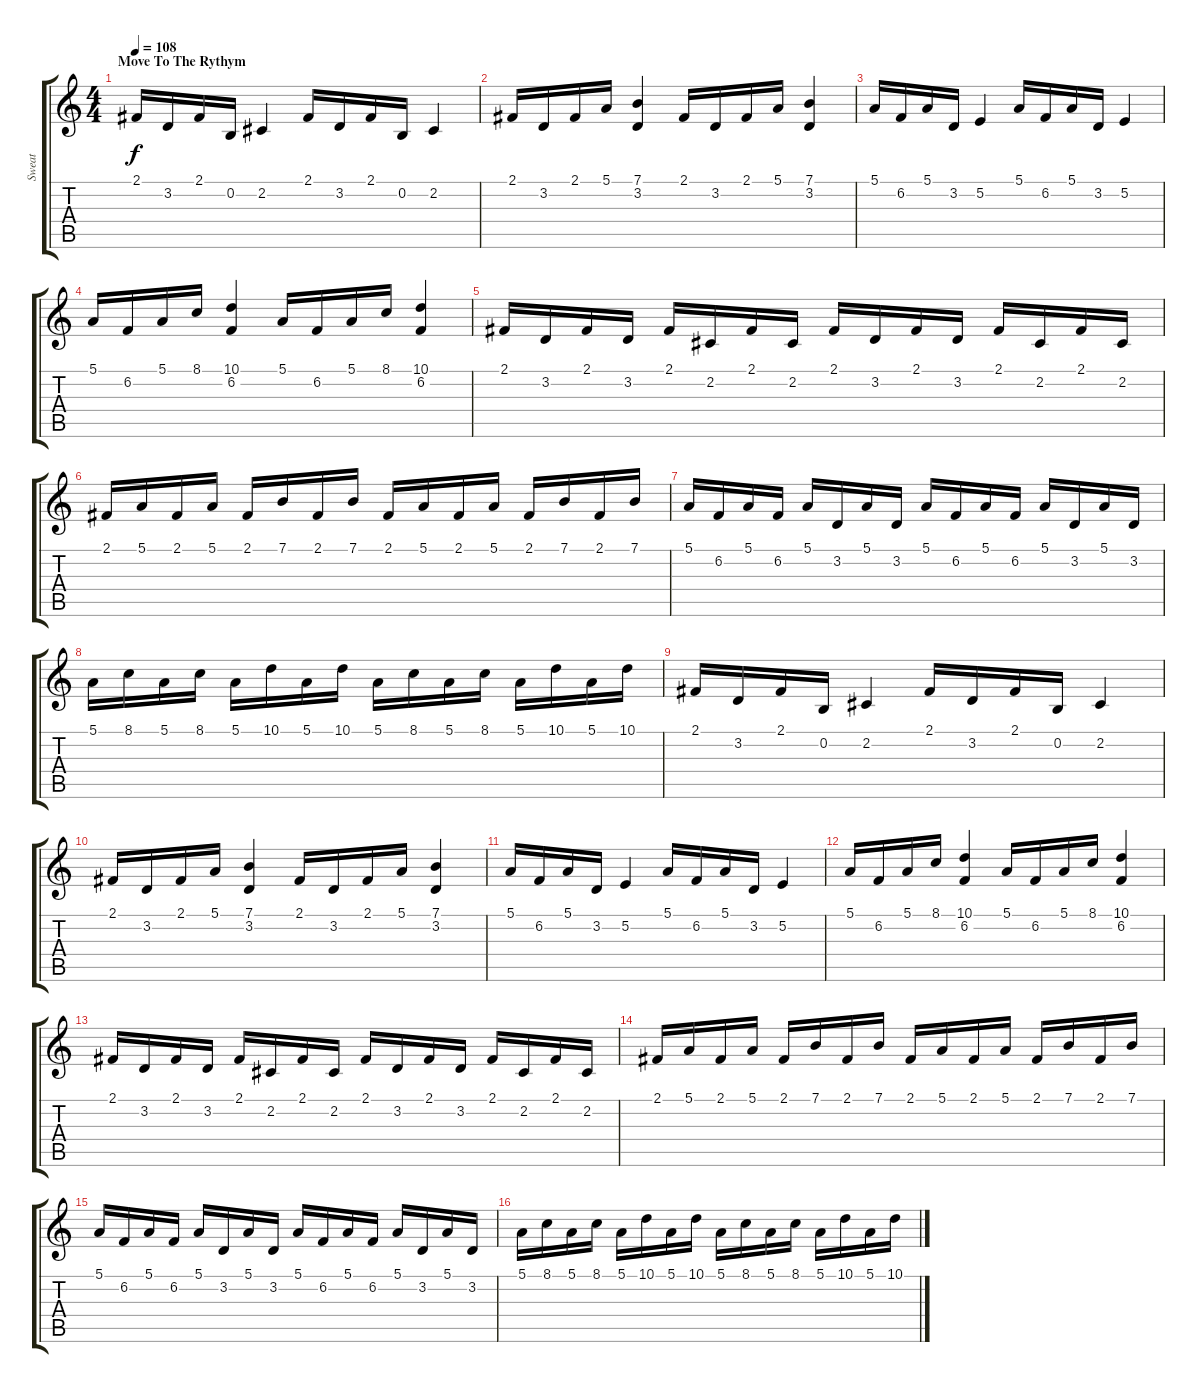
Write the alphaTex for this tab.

\track ("Sweat" "Sweat") {instrument koto}
\staff {score tabs}
\tuning (E4 B3 G3 D3 A2 E2) {hide}
\ts (4 4)
\section ("" "Move To The Rythym")
\tempo 108
\clef g2
\ks c
2.1.16{dy f} 3.2.16 2.1.16 0.2.16 2.2.4 2.1.16 3.2.16 2.1.16 0.2.16 2.2.4 |
2.1.16 3.2.16 2.1.16 5.1.16 (7.1 3.2).4 2.1.16 3.2.16 2.1.16 5.1.16 (7.1 3.2).4 |
5.1.16 6.2.16 5.1.16 3.2.16 5.2.4 5.1.16 6.2.16 5.1.16 3.2.16 5.2.4 |
5.1.16 6.2.16 5.1.16 8.1.16 (10.1 6.2).4 5.1.16 6.2.16 5.1.16 8.1.16 (10.1 6.2).4 |
2.1.16 3.2.16 2.1.16 3.2.16 2.1.16 2.2.16 2.1.16 2.2.16 2.1.16 3.2.16 2.1.16 3.2.16 2.1.16 2.2.16 2.1.16 2.2.16 |
2.1.16 5.1.16 2.1.16 5.1.16 2.1.16 7.1.16 2.1.16 7.1.16 2.1.16 5.1.16 2.1.16 5.1.16 2.1.16 7.1.16 2.1.16 7.1.16 |
5.1.16 6.2.16 5.1.16 6.2.16 5.1.16 3.2.16 5.1.16 3.2.16 5.1.16 6.2.16 5.1.16 6.2.16 5.1.16 3.2.16 5.1.16 3.2.16 |
5.1.16 8.1.16 5.1.16 8.1.16 5.1.16 10.1.16 5.1.16 10.1.16 5.1.16 8.1.16 5.1.16 8.1.16 5.1.16 10.1.16 5.1.16 10.1.16 |
2.1.16 3.2.16 2.1.16 0.2.16 2.2.4 2.1.16 3.2.16 2.1.16 0.2.16 2.2.4 |
2.1.16 3.2.16 2.1.16 5.1.16 (7.1 3.2).4 2.1.16 3.2.16 2.1.16 5.1.16 (7.1 3.2).4 |
5.1.16 6.2.16 5.1.16 3.2.16 5.2.4 5.1.16 6.2.16 5.1.16 3.2.16 5.2.4 |
5.1.16 6.2.16 5.1.16 8.1.16 (10.1 6.2).4 5.1.16 6.2.16 5.1.16 8.1.16 (10.1 6.2).4 |
2.1.16 3.2.16 2.1.16 3.2.16 2.1.16 2.2.16 2.1.16 2.2.16 2.1.16 3.2.16 2.1.16 3.2.16 2.1.16 2.2.16 2.1.16 2.2.16 |
2.1.16 5.1.16 2.1.16 5.1.16 2.1.16 7.1.16 2.1.16 7.1.16 2.1.16 5.1.16 2.1.16 5.1.16 2.1.16 7.1.16 2.1.16 7.1.16 |
5.1.16 6.2.16 5.1.16 6.2.16 5.1.16 3.2.16 5.1.16 3.2.16 5.1.16 6.2.16 5.1.16 6.2.16 5.1.16 3.2.16 5.1.16 3.2.16 |
5.1.16 8.1.16 5.1.16 8.1.16 5.1.16 10.1.16 5.1.16 10.1.16 5.1.16 8.1.16 5.1.16 8.1.16 5.1.16 10.1.16 5.1.16 10.1.16
